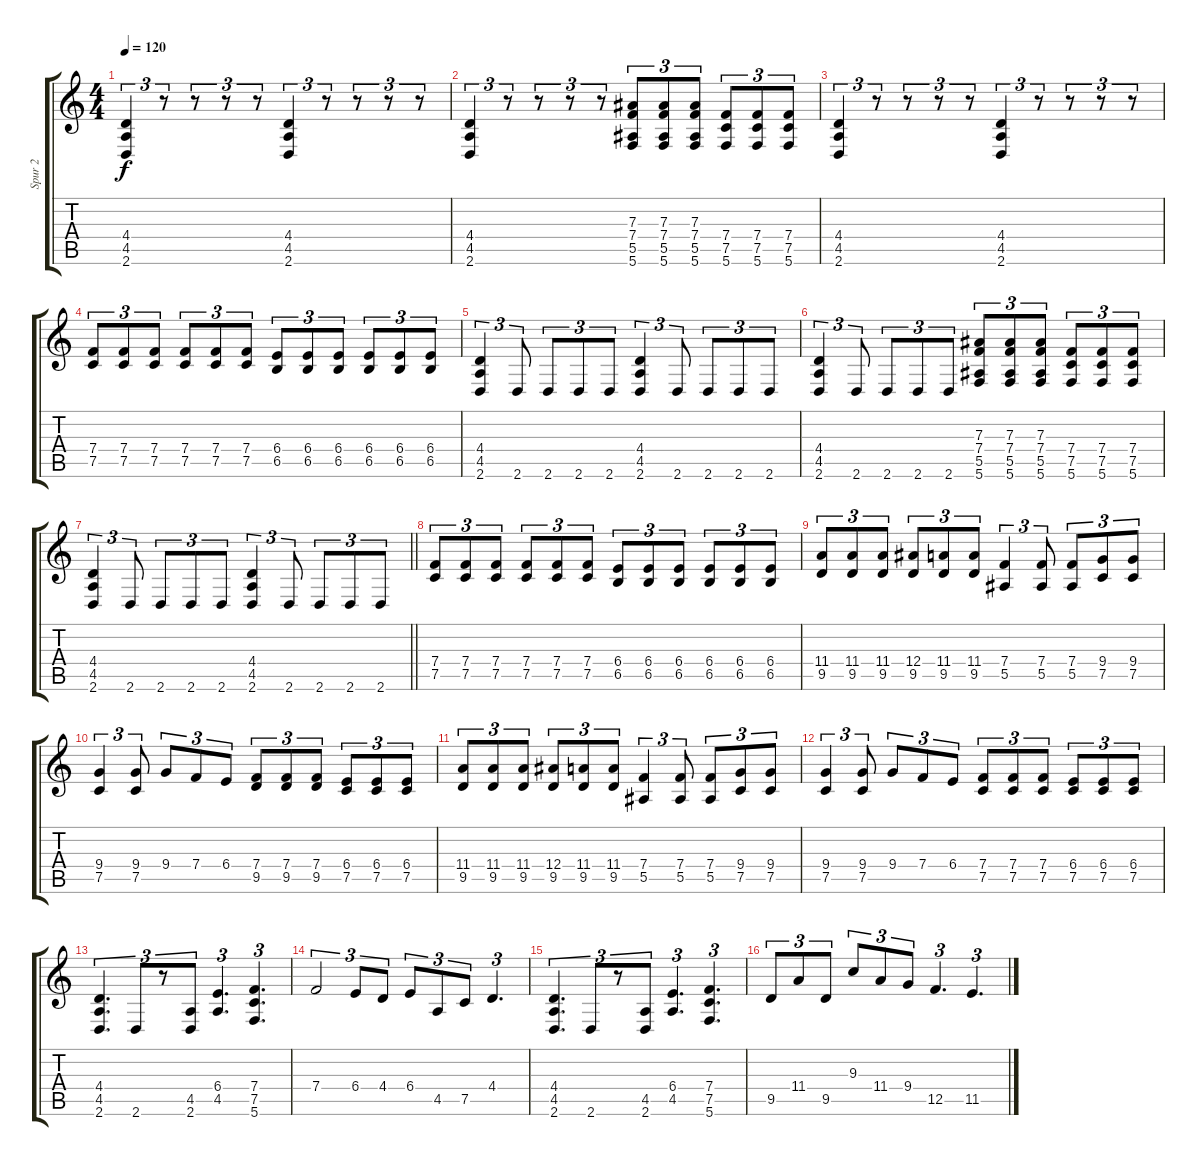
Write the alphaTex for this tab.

\track ("Spur 2" "Spur 2") {instrument distortionguitar}
\staff {score tabs}
\tuning (C4 G3 Eb3 Bb2 F2 C2) {hide}
\ts (4 4)
\tempo 120
\clef g2
\ks c
(4.4 4.5 2.6).4{tu (3 2) dy f} r.8{tu (3 2)} r.8{tu (3 2)} r.8{tu (3 2)} r.8{tu (3 2)} (4.4 4.5 2.6).4{tu (3 2)} r.8{tu (3 2)} r.8{tu (3 2)} r.8{tu (3 2)} r.8{tu (3 2)} |
(4.4 4.5 2.6).4{tu (3 2)} r.8{tu (3 2)} r.8{tu (3 2)} r.8{tu (3 2)} r.8{tu (3 2)} (7.3 7.4 5.5 5.6).8{tu (3 2)} (7.3 7.4 5.5 5.6).8{tu (3 2)} (7.3 7.4 5.5 5.6).8{tu (3 2)} (7.4 7.5 5.6).8{tu (3 2)} (7.4 7.5 5.6).8{tu (3 2)} (7.4 7.5 5.6).8{tu (3 2)} |
(4.4 4.5 2.6).4{tu (3 2)} r.8{tu (3 2)} r.8{tu (3 2)} r.8{tu (3 2)} r.8{tu (3 2)} (4.4 4.5 2.6).4{tu (3 2)} r.8{tu (3 2)} r.8{tu (3 2)} r.8{tu (3 2)} r.8{tu (3 2)} |
(7.4 7.5).8{tu (3 2)} (7.4 7.5).8{tu (3 2)} (7.4 7.5).8{tu (3 2)} (7.4 7.5).8{tu (3 2)} (7.4 7.5).8{tu (3 2)} (7.4 7.5).8{tu (3 2)} (6.4 6.5).8{tu (3 2)} (6.4 6.5).8{tu (3 2)} (6.4 6.5).8{tu (3 2)} (6.4 6.5).8{tu (3 2)} (6.4 6.5).8{tu (3 2)} (6.4 6.5).8{tu (3 2)} |
(4.4 4.5 2.6).4{tu (3 2)} 2.6.8{tu (3 2)} 2.6.8{tu (3 2)} 2.6.8{tu (3 2)} 2.6.8{tu (3 2)} (4.4 4.5 2.6).4{tu (3 2)} 2.6.8{tu (3 2)} 2.6.8{tu (3 2)} 2.6.8{tu (3 2)} 2.6.8{tu (3 2)} |
(4.4 4.5 2.6).4{tu (3 2)} 2.6.8{tu (3 2)} 2.6.8{tu (3 2)} 2.6.8{tu (3 2)} 2.6.8{tu (3 2)} (7.3 7.4 5.5 5.6).8{tu (3 2)} (7.3 7.4 5.5 5.6).8{tu (3 2)} (7.3 7.4 5.5 5.6).8{tu (3 2)} (7.4 7.5 5.6).8{tu (3 2)} (7.4 7.5 5.6).8{tu (3 2)} (7.4 7.5 5.6).8{tu (3 2)} |
\barLineRight lightlight
(4.4 4.5 2.6).4{tu (3 2)} 2.6.8{tu (3 2)} 2.6.8{tu (3 2)} 2.6.8{tu (3 2)} 2.6.8{tu (3 2)} (4.4 4.5 2.6).4{tu (3 2)} 2.6.8{tu (3 2)} 2.6.8{tu (3 2)} 2.6.8{tu (3 2)} 2.6.8{tu (3 2)} |
(7.4 7.5).8{tu (3 2)} (7.4 7.5).8{tu (3 2)} (7.4 7.5).8{tu (3 2)} (7.4 7.5).8{tu (3 2)} (7.4 7.5).8{tu (3 2)} (7.4 7.5).8{tu (3 2)} (6.4 6.5).8{tu (3 2)} (6.4 6.5).8{tu (3 2)} (6.4 6.5).8{tu (3 2)} (6.4 6.5).8{tu (3 2)} (6.4 6.5).8{tu (3 2)} (6.4 6.5).8{tu (3 2)} |
(11.4 9.5).8{tu (3 2)} (11.4 9.5).8{tu (3 2)} (11.4 9.5).8{tu (3 2)} (12.4 9.5).8{tu (3 2)} (11.4 9.5).8{tu (3 2)} (11.4 9.5).8{tu (3 2)} (7.4 5.5).4{tu (3 2)} (7.4 5.5).8{tu (3 2)} (7.4 5.5).8{tu (3 2)} (9.4 7.5).8{tu (3 2)} (9.4 7.5).8{tu (3 2)} |
(9.4 7.5).4{tu (3 2)} (9.4 7.5).8{tu (3 2)} 9.4.8{tu (3 2)} 7.4.8{tu (3 2)} 6.4.8{tu (3 2)} (7.4 9.5).8{tu (3 2)} (7.4 9.5).8{tu (3 2)} (7.4 9.5).8{tu (3 2)} (6.4 7.5).8{tu (3 2)} (6.4 7.5).8{tu (3 2)} (6.4 7.5).8{tu (3 2)} |
(11.4 9.5).8{tu (3 2)} (11.4 9.5).8{tu (3 2)} (11.4 9.5).8{tu (3 2)} (12.4 9.5).8{tu (3 2)} (11.4 9.5).8{tu (3 2)} (11.4 9.5).8{tu (3 2)} (7.4 5.5).4{tu (3 2)} (7.4 5.5).8{tu (3 2)} (7.4 5.5).8{tu (3 2)} (9.4 7.5).8{tu (3 2)} (9.4 7.5).8{tu (3 2)} |
(9.4 7.5).4{tu (3 2)} (9.4 7.5).8{tu (3 2)} 9.4.8{tu (3 2)} 7.4.8{tu (3 2)} 6.4.8{tu (3 2)} (7.4 7.5).8{tu (3 2)} (7.4 7.5).8{tu (3 2)} (7.4 7.5).8{tu (3 2)} (6.4 7.5).8{tu (3 2)} (6.4 7.5).8{tu (3 2)} (6.4 7.5).8{tu (3 2)} |
(4.4 4.5 2.6).4{d tu (3 2)} 2.6.8{tu (3 2)} r.8{tu (3 2)} (4.5 2.6).8{tu (3 2)} (6.4 4.5).4{d tu (3 2)} (7.4 7.5 5.6).4{d tu (3 2)} |
7.4.2{tu (3 2)} 6.4.8{tu (3 2)} 4.4.8{tu (3 2)} 6.4.8{tu (3 2)} 4.5.8{tu (3 2)} 7.5.8{tu (3 2)} 4.4.4{d tu (3 2)} |
(4.4 4.5 2.6).4{d tu (3 2)} 2.6.8{tu (3 2)} r.8{tu (3 2)} (4.5 2.6).8{tu (3 2)} (6.4 4.5).4{d tu (3 2)} (7.4 7.5 5.6).4{d tu (3 2)} |
9.5.8{tu (3 2)} 11.4.8{tu (3 2)} 9.5.8{tu (3 2)} 9.3.8{tu (3 2)} 11.4.8{tu (3 2)} 9.4.8{tu (3 2)} 12.5.4{d tu (3 2)} 11.5.4{d tu (3 2)}
